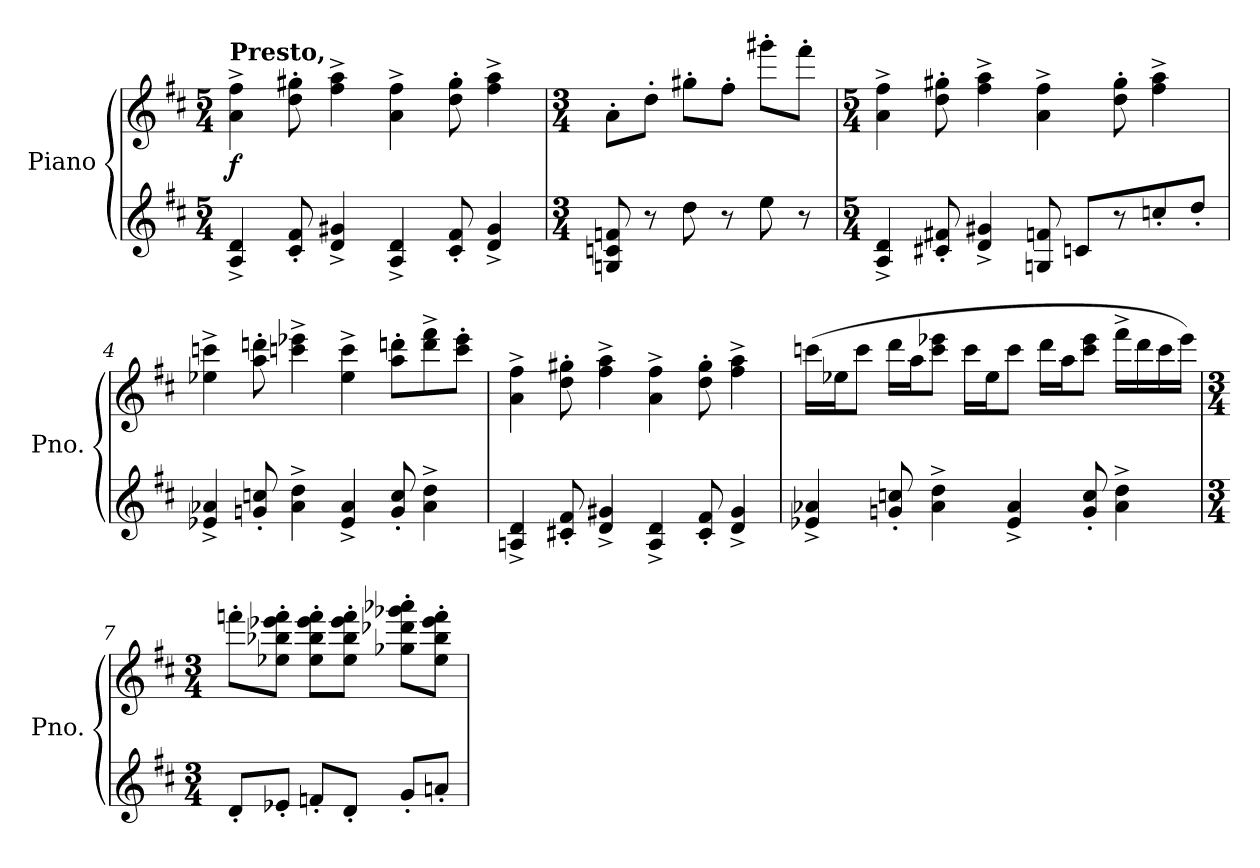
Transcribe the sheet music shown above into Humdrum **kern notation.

**kern	**kern	**dynam
*part1	*part1	*part1
*staff2	*staff1	*staff1/2
*I"Piano	*	*
*I'Pno.	*	*
*clefG2	*clefG2	*
*k[f#c#]	*k[f#c#]	*
*M5/4	*M5/4	*
*MM170	*MM170	*
=1	=1	=1
!	!LO:TX:a:B:t=Presto,	!
!	!	!LO:DY:b
4A/^ 4d/^	4a\^ 4ff#\^	f
8c#/' 8f#/'	8dd\' 8gg#X\'	.
4d/^ 4g#X/^	4ff#\^ 4aa\^	.
4A/^ 4d/^	4a\^ 4ff#\^	.
8c#/' 8f#/'	8dd\' 8gg#\'	.
4d/^ 4g#/^	4ff#\^ 4aa\^	.
=2	=2	=2
*M3/4	*M3/4	*
8Gn/ 8cn/ 8fn/	8a'\L	.
8r	8dd'\J	.
8dd\	8gg#X'\L	.
8r	8ff#'\J	.
8ee\	8ggg#X'\L	.
8r	8fff#'\J	.
=3	=3	=3
*M5/4	*M5/4	*
4A/^ 4d/^	4a\^ 4ff#\^	.
8c#X/' 8f#X/'	8dd\' 8gg#X\'	.
4d/^ 4g#X/^	4ff#\^ 4aa\^	.
8Gn/ 8fn/	4a\^ 4ff#\^	.
8cn/L	.	.
8r	8dd\' 8gg#\'	.
8ccn'/	4ff#\^ 4aa\^	.
8dd'/J	.	.
!!LO:LB:g=z
=4	=4	=4
4e-X/^ 4a-X/^	4ee-X\^ 4cccn\^	.
8gn/' 8ccn/'	8aa\' 8dddn\'	.
4a-\^ 4dd\^	4cccn\^ 4eee-X\^	.
4e-/^ 4a-/^	4ee-\^ 4ccc\^	.
8g/' 8cc/'	8aa\' 8dddn\'L	.
4a-\^ 4dd\^	8ddd\^ 8fff#\^	.
.	8ccc\' 8eee-\'J	.
=5	=5	=5
4An/^ 4d/^	4a\^ 4ff#\^	.
8c#X/' 8f#/'	8dd\' 8gg#X\'	.
4d/^ 4g#X/^	4ff#\^ 4aa\^	.
4A/^ 4d/^	4a\^ 4ff#\^	.
8c#/' 8f#/'	8dd\' 8gg#\'	.
4d/^ 4g#/^	4ff#\^ 4aa\^	.
!!LO:LB:g=z
=6	=6	=6
4e-X/^ 4a-X/^	(>16cccn\LL	.
.	16ee-X\J	.
.	8ccc\J	.
8gn/' 8ccn/'	16ddd\LL	.
.	16aa\J	.
4a-\^ 4dd\^	8ccc\ 8eee-X\J	.
.	16ccc\LL	.
.	16ee-\J	.
4e-/^ 4a-/^	8ccc\J	.
.	16ddd\LL	.
.	16aa\J	.
8g/' 8cc/'	8ccc\ 8eee-\J	.
4a-\^ 4dd\^	16fff#^\LL	.
.	16ddd\	.
.	16ccc\	.
.	16eee-\JJ)	.
=7	=7	=7
*M3/4	*M3/4	*
8d'/L	8fffn'\L	.
8e-X'/J	8ee-X\' 8bb-X\' 8eee-X\' 8fff\'J	.
8fn'/L	8ee-\' 8bb-\' 8eee-\' 8fff\'L	.
8d'/J	8ee-\' 8bb-\' 8eee-\' 8fff\'J	.
8g'/L	8gg-X\' 8ddd-X\' 8ggg-X\' 8aaa-X\'L	.
8an'/J	8ee-\' 8bb-\' 8eee-\' 8fff\'J	.
=	=	=
*-	*-	*-
